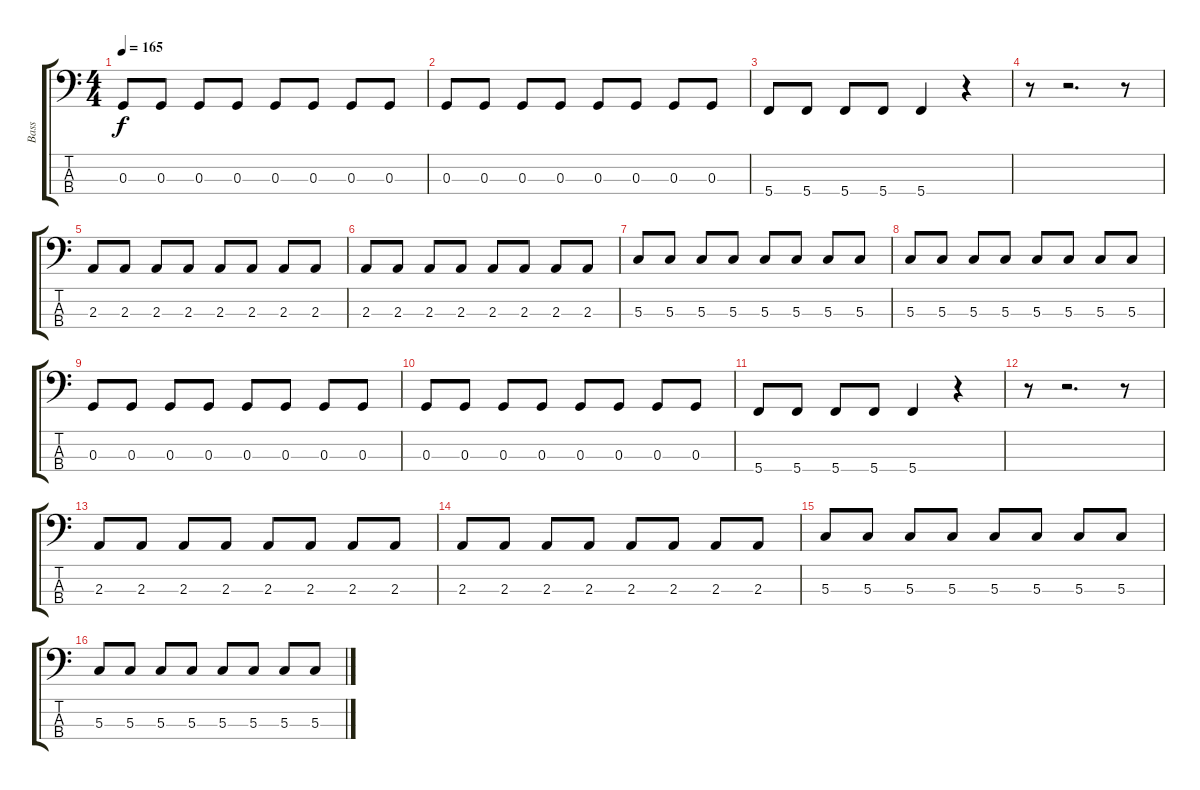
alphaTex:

\track ("Bass" "Bass") {instrument electricbassfinger}
\staff {score tabs}
\tuning (F2 C2 G1 C1) {hide}
\ts (4 4)
\tempo 165
\clef f4
\ks c
0.3.8{dy f} 0.3.8 0.3.8 0.3.8 0.3.8 0.3.8 0.3.8 0.3.8 |
0.3.8 0.3.8 0.3.8 0.3.8 0.3.8 0.3.8 0.3.8 0.3.8 |
5.4.8 5.4.8 5.4.8 5.4.8 5.4.4 r.4 |
r.8 r.2{d} r.8 |
2.3.8 2.3.8 2.3.8 2.3.8 2.3.8 2.3.8 2.3.8 2.3.8 |
2.3.8 2.3.8 2.3.8 2.3.8 2.3.8 2.3.8 2.3.8 2.3.8 |
5.3.8 5.3.8 5.3.8 5.3.8 5.3.8 5.3.8 5.3.8 5.3.8 |
5.3.8 5.3.8 5.3.8 5.3.8 5.3.8 5.3.8 5.3.8 5.3.8 |
0.3.8 0.3.8 0.3.8 0.3.8 0.3.8 0.3.8 0.3.8 0.3.8 |
0.3.8 0.3.8 0.3.8 0.3.8 0.3.8 0.3.8 0.3.8 0.3.8 |
5.4.8 5.4.8 5.4.8 5.4.8 5.4.4 r.4 |
r.8 r.2{d} r.8 |
2.3.8 2.3.8 2.3.8 2.3.8 2.3.8 2.3.8 2.3.8 2.3.8 |
2.3.8 2.3.8 2.3.8 2.3.8 2.3.8 2.3.8 2.3.8 2.3.8 |
5.3.8 5.3.8 5.3.8 5.3.8 5.3.8 5.3.8 5.3.8 5.3.8 |
5.3.8 5.3.8 5.3.8 5.3.8 5.3.8 5.3.8 5.3.8 5.3.8
